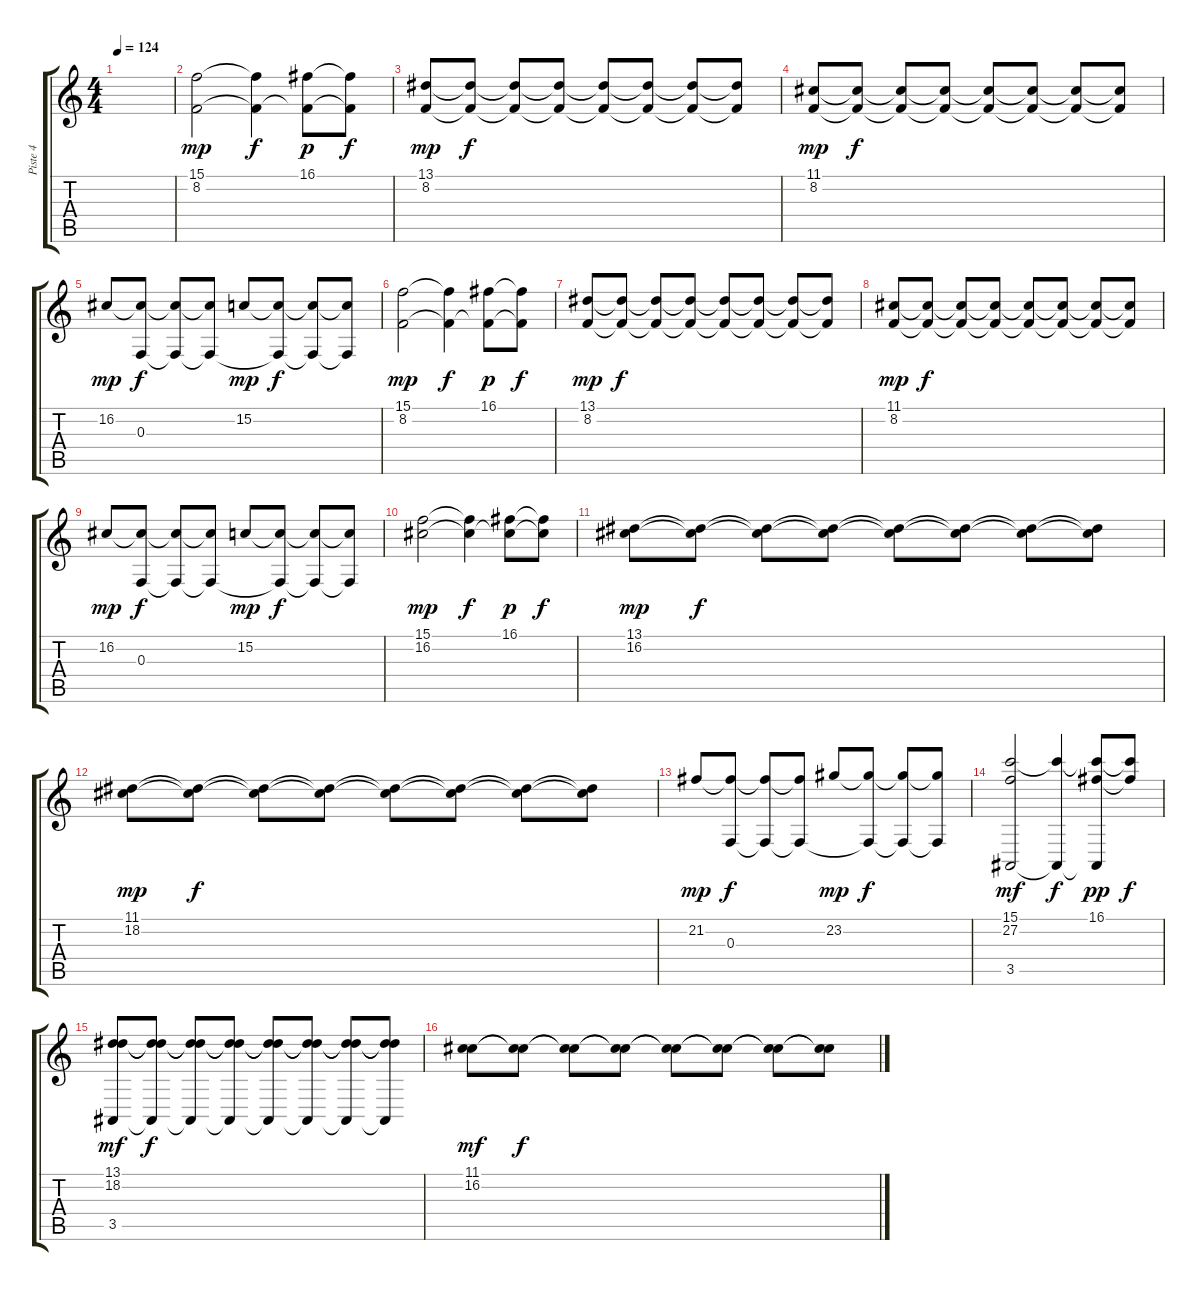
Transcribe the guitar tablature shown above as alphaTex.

\track ("Piste 4" "Piste 4") {instrument stringensemble1}
\staff {score tabs}
\tuning (D4 A3 F3 C3 G2 D2) {hide}
\ts (4 4)
\tempo 124
\clef g2
\ks c
|
(15.1 8.2).2{dy mp} (15.1{t} 8.2{t}).4{dy f} (16.1 8.2{t}).8{dy p} (16.1{t} 8.2{t}).8{dy f} |
(13.1 8.2).8{dy mp} (13.1{t} 8.2{t}).8{dy f} (13.1{t} 8.2{t}).8 (13.1{t} 8.2{t}).8 (13.1{t} 8.2{t}).8 (13.1{t} 8.2{t}).8 (13.1{t} 8.2{t}).8 (13.1{t} 8.2{t}).8 |
(11.1 8.2).8{dy mp} (11.1{t} 8.2{t}).8{dy f} (11.1{t} 8.2{t}).8 (11.1{t} 8.2{t}).8 (11.1{t} 8.2{t}).8 (11.1{t} 8.2{t}).8 (11.1{t} 8.2{t}).8 (11.1{t} 8.2{t}).8 |
16.2.8{dy mp} (16.2{t} 0.3).8{dy f} (16.2{t} 0.3{t}).8 (16.2{t} 0.3{t}).8 15.2.8{dy mp} (15.2{t} 0.3{t}).8{dy f} (15.2{t} 0.3{t}).8 (15.2{t} 0.3{t}).8 |
(15.1 8.2).2{dy mp} (15.1{t} 8.2{t}).4{dy f} (16.1 8.2{t}).8{dy p} (16.1{t} 8.2{t}).8{dy f} |
(13.1 8.2).8{dy mp} (13.1{t} 8.2{t}).8{dy f} (13.1{t} 8.2{t}).8 (13.1{t} 8.2{t}).8 (13.1{t} 8.2{t}).8 (13.1{t} 8.2{t}).8 (13.1{t} 8.2{t}).8 (13.1{t} 8.2{t}).8 |
(11.1 8.2).8{dy mp} (11.1{t} 8.2{t}).8{dy f} (11.1{t} 8.2{t}).8 (11.1{t} 8.2{t}).8 (11.1{t} 8.2{t}).8 (11.1{t} 8.2{t}).8 (11.1{t} 8.2{t}).8 (11.1{t} 8.2{t}).8 |
16.2.8{dy mp} (16.2{t} 0.3).8{dy f} (16.2{t} 0.3{t}).8 (16.2{t} 0.3{t}).8 15.2.8{dy mp} (15.2{t} 0.3{t}).8{dy f} (15.2{t} 0.3{t}).8 (15.2{t} 0.3{t}).8 |
(15.1 16.2).2{dy mp} (15.1{t} 16.2{t}).4{dy f} (16.1 16.2{t}).8{dy p} (16.1{t} 16.2{t}).8{dy f} |
(13.1 16.2).8{dy mp} (13.1{t} 16.2{t}).8{dy f} (13.1{t} 16.2{t}).8 (13.1{t} 16.2{t}).8 (13.1{t} 16.2{t}).8 (13.1{t} 16.2{t}).8 (13.1{t} 16.2{t}).8 (13.1{t} 16.2{t}).8 |
(11.1 18.2).8{dy mp} (11.1{t} 18.2{t}).8{dy f} (11.1{t} 18.2{t}).8 (11.1{t} 18.2{t}).8 (11.1{t} 18.2{t}).8 (11.1{t} 18.2{t}).8 (11.1{t} 18.2{t}).8 (11.1{t} 18.2{t}).8 |
21.2.8{dy mp} (21.2{t} 0.3).8{dy f} (21.2{t} 0.3{t}).8 (21.2{t} 0.3{t}).8 23.2.8{dy mp} (23.2{t} 0.3{t}).8{dy f} (23.2{t} 0.3{t}).8 (23.2{t} 0.3{t}).8 |
(15.1 27.2 3.5).2{dy mf} (27.2{t} 3.5{t}).4{dy f} (16.1 27.2{t} 3.5{t}).8{dy pp} (16.1{t} 27.2{t}).8{dy f} |
(13.1 18.2 3.5).8{dy mf} (13.1{t} 18.2{t} 3.5{t}).8{dy f} (13.1{t} 18.2{t} 3.5{t}).8 (13.1{t} 18.2{t} 3.5{t}).8 (13.1{t} 18.2{t} 3.5{t}).8 (13.1{t} 18.2{t} 3.5{t}).8 (13.1{t} 18.2{t} 3.5{t}).8 (13.1{t} 18.2{t} 3.5{t}).8 |
(11.1 16.2).8{dy mf} (11.1{t} 16.2{t}).8{dy f} (11.1{t} 16.2{t}).8 (11.1{t} 16.2{t}).8 (11.1{t} 16.2{t}).8 (11.1{t} 16.2{t}).8 (11.1{t} 16.2{t}).8 (11.1{t} 16.2{t}).8
